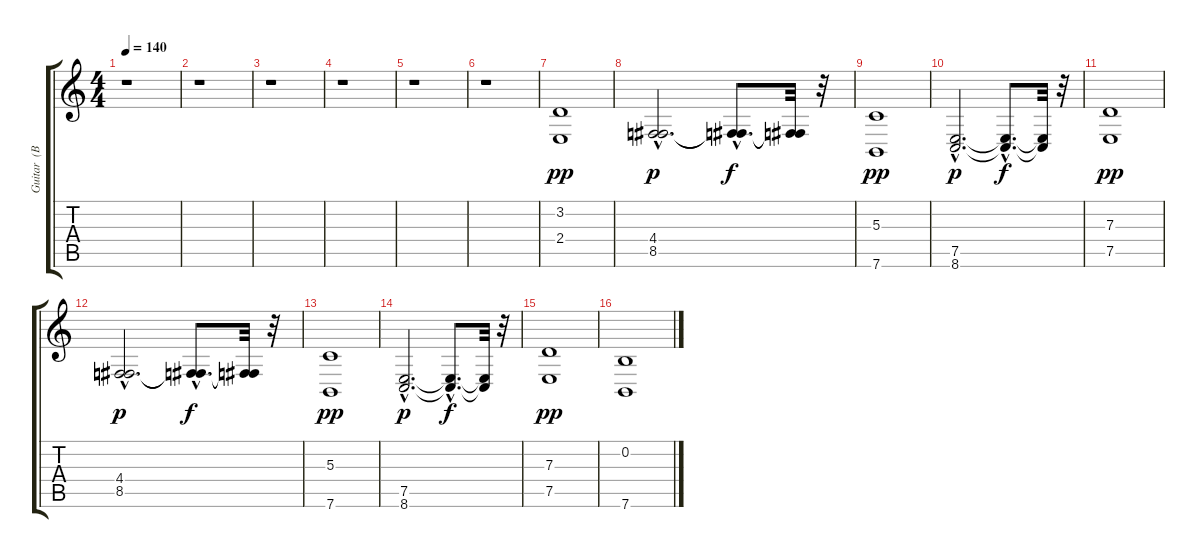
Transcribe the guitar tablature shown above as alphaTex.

\track ("Guitar  (BB)" "Guitar  (B") {instrument frenchhorn}
\staff {score tabs}
\tuning (E4 B3 G3 D3 A2 E2) {hide}
\ts (4 4)
\tempo 140
\clef g2
\ks c
r.1{dy pp} |
r.1 |
r.1 |
r.1 |
r.1 |
r.1 |
(3.2 2.4).1 |
(4.4{hac} 8.5{hac}).2{d dy p} (4.4{hac t} 8.5{hac t}).8{d dy f} (4.4{t} 8.5{t}).32 r.32 |
(5.3 7.6).1{dy pp} |
(7.5{hac} 8.6{hac}).2{d dy p} (7.5{hac t} 8.6{hac t}).8{d dy f} (7.5{t} 8.6{t}).32 r.32 |
(7.3 7.5).1{dy pp} |
(4.4{hac} 8.5{hac}).2{d dy p} (4.4{hac t} 8.5{hac t}).8{d dy f} (4.4{t} 8.5{t}).32 r.32 |
(5.3 7.6).1{dy pp} |
(7.5{hac} 8.6{hac}).2{d dy p} (7.5{hac t} 8.6{hac t}).8{d dy f} (7.5{t} 8.6{t}).32 r.32 |
(7.3 7.5).1{dy pp} |
(0.2 7.6).1
